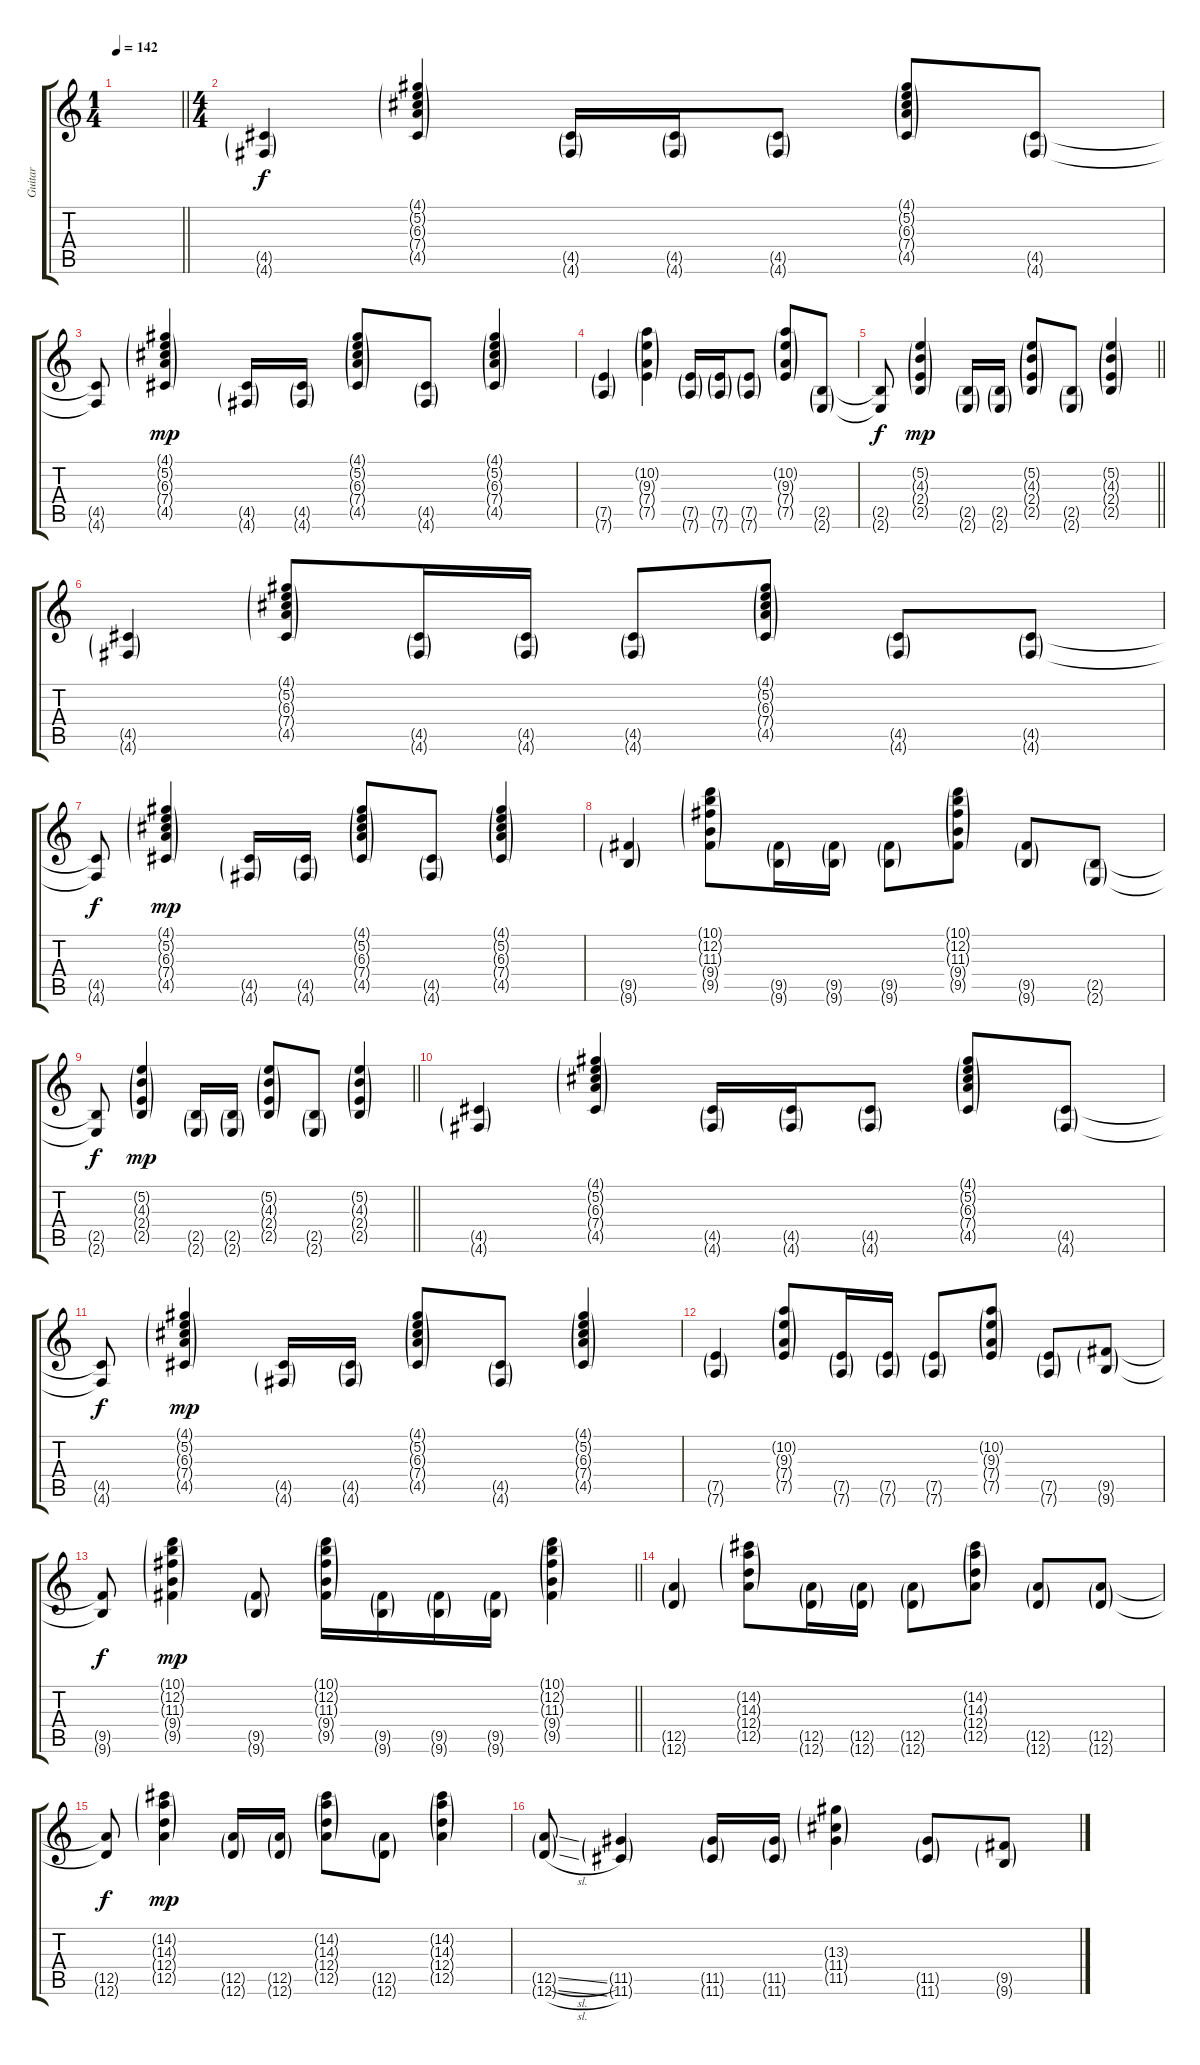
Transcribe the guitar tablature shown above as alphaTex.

\track ("Guitar" "Guitar") {instrument distortionguitar}
\staff {score tabs}
\tuning (E4 B3 G3 D3 A2 D2) {hide}
\ts (1 4)
\tempo 142
\clef g2
\barLineRight lightlight
\ks c
|
\ts (4 4)
(4.5{g} 4.6{g}).4{instrument overdrivenguitar} (4.1{g} 5.2{g} 6.3{g} 7.4{g} 4.5{g}).4 (4.5{g} 4.6{g}).16 (4.5{g} 4.6{g}).16 (4.5{g} 4.6{g}).8 (4.1{g} 5.2{g} 6.3{g} 7.4{g} 4.5{g}).8 (4.5{g} 4.6{g}).8 |
(4.5{t} 4.6{t}).8{dy f} (4.1{g} 5.2{g} 6.3{g} 7.4{g} 4.5{g}).4{dy mp} (4.5{g} 4.6{g}).16 (4.5{g} 4.6{g}).16 (4.1{g} 5.2{g} 6.3{g} 7.4{g} 4.5{g}).8 (4.5{g} 4.6{g}).8 (4.1{g} 5.2{g} 6.3{g} 7.4{g} 4.5{g}).4 |
(7.5{g} 7.6{g}).4 (10.2{g} 9.3{g} 7.4{g} 7.5{g}).4 (7.5{g} 7.6{g}).16 (7.5{g} 7.6{g}).16 (7.5{g} 7.6{g}).8 (10.2{g} 9.3{g} 7.4{g} 7.5{g}).8 (2.5{g} 2.6{g}).8 |
\barLineRight lightlight
(2.5{t} 2.6{t}).8{dy f} (5.2{g} 4.3{g} 2.4{g} 2.5{g}).4{dy mp} (2.5{g} 2.6{g}).16 (2.5{g} 2.6{g}).16 (5.2{g} 4.3{g} 2.4{g} 2.5{g}).8 (2.5{g} 2.6{g}).8 (5.2{g} 4.3{g} 2.4{g} 2.5{g}).4 |
(4.5{g} 4.6{g}).4 (4.1{g} 5.2{g} 6.3{g} 7.4{g} 4.5{g}).8 (4.5{g} 4.6{g}).16 (4.5{g} 4.6{g}).16 (4.5{g} 4.6{g}).8 (4.1{g} 5.2{g} 6.3{g} 7.4{g} 4.5{g}).8 (4.5{g} 4.6{g}).8 (4.5{g} 4.6{g}).8 |
(4.5{t} 4.6{t}).8{dy f} (4.1{g} 5.2{g} 6.3{g} 7.4{g} 4.5{g}).4{dy mp} (4.5{g} 4.6{g}).16 (4.5{g} 4.6{g}).16 (4.1{g} 5.2{g} 6.3{g} 7.4{g} 4.5{g}).8 (4.5{g} 4.6{g}).8 (4.1{g} 5.2{g} 6.3{g} 7.4{g} 4.5{g}).4 |
(9.5{g} 9.6{g}).4 (10.1{g} 12.2{g} 11.3{g} 9.4{g} 9.5{g}).8 (9.5{g} 9.6{g}).16 (9.5{g} 9.6{g}).16 (9.5{g} 9.6{g}).8 (10.1{g} 12.2{g} 11.3{g} 9.4{g} 9.5{g}).8 (9.5{g} 9.6{g}).8 (2.5{g} 2.6{g}).8 |
\barLineRight lightlight
(2.5{t} 2.6{t}).8{dy f} (5.2{g} 4.3{g} 2.4{g} 2.5{g}).4{dy mp} (2.5{g} 2.6{g}).16 (2.5{g} 2.6{g}).16 (5.2{g} 4.3{g} 2.4{g} 2.5{g}).8 (2.5{g} 2.6{g}).8 (5.2{g} 4.3{g} 2.4{g} 2.5{g}).4 |
(4.5{g} 4.6{g}).4 (4.1{g} 5.2{g} 6.3{g} 7.4{g} 4.5{g}).4 (4.5{g} 4.6{g}).16 (4.5{g} 4.6{g}).16 (4.5{g} 4.6{g}).8 (4.1{g} 5.2{g} 6.3{g} 7.4{g} 4.5{g}).8 (4.5{g} 4.6{g}).8 |
(4.5{t} 4.6{t}).8{dy f} (4.1{g} 5.2{g} 6.3{g} 7.4{g} 4.5{g}).4{dy mp} (4.5{g} 4.6{g}).16 (4.5{g} 4.6{g}).16 (4.1{g} 5.2{g} 6.3{g} 7.4{g} 4.5{g}).8 (4.5{g} 4.6{g}).8 (4.1{g} 5.2{g} 6.3{g} 7.4{g} 4.5{g}).4 |
(7.5{g} 7.6{g}).4 (10.2{g} 9.3{g} 7.4{g} 7.5{g}).8 (7.5{g} 7.6{g}).16 (7.5{g} 7.6{g}).16 (7.5{g} 7.6{g}).8 (10.2{g} 9.3{g} 7.4{g} 7.5{g}).8 (7.5{g} 7.6{g}).8 (9.5{g} 9.6{g}).8 |
\barLineRight lightlight
(9.5{t} 9.6{t}).8{dy f} (10.1{g} 12.2{g} 11.3{g} 9.4{g} 9.5{g}).4{dy mp} (9.5{g} 9.6{g}).8 (10.1{g} 12.2{g} 11.3{g} 9.4{g} 9.5{g}).16 (9.5{g} 9.6{g}).16 (9.5{g} 9.6{g}).16 (9.5{g} 9.6{g}).16 (10.1{g} 12.2{g} 11.3{g} 9.4{g} 9.5{g}).4 |
(12.5{g} 12.6{g}).4 (14.2{g} 14.3{g} 12.4{g} 12.5{g}).8 (12.5{g} 12.6{g}).16 (12.5{g} 12.6{g}).16 (12.5{g} 12.6{g}).8 (14.2{g} 14.3{g} 12.4{g} 12.5{g}).8 (12.5{g} 12.6{g}).8 (12.5{g} 12.6{g}).8 |
(12.5{t} 12.6{t}).8{dy f} (14.2{g} 14.3{g} 12.4{g} 12.5{g}).4{dy mp} (12.5{g} 12.6{g}).16 (12.5{g} 12.6{g}).16 (14.2{g} 14.3{g} 12.4{g} 12.5{g}).8 (12.5{g} 12.6{g}).8 (14.2{g} 14.3{g} 12.4{g} 12.5{g}).4 |
(12.5{sl g} 12.6{sl g}).8 (11.5{g} 11.6{g}).4 (11.5{g} 11.6{g}).16 (11.5{g} 11.6{g}).16 (13.3{g} 11.4{g} 11.5{g}).4 (11.5{g} 11.6{g}).8 (9.5{g} 9.6{g}).8
